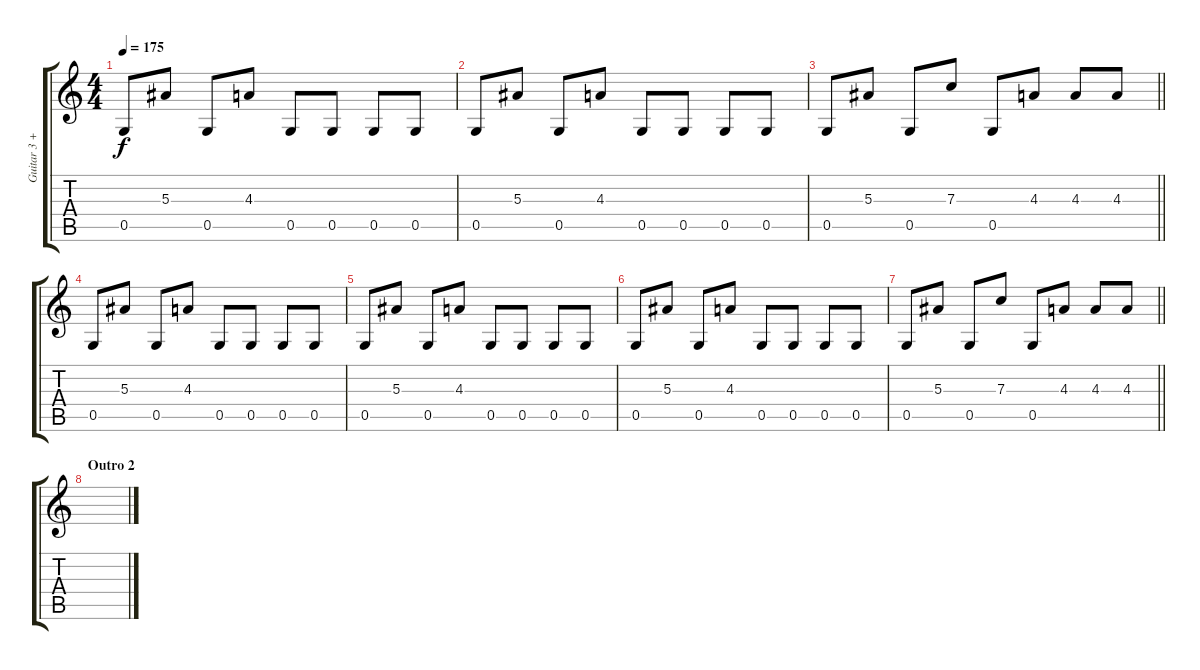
\track ("Guitar 3 + Slides" "Guitar 3 +") {instrument distortionguitar}
\staff {score tabs}
\tuning (D4 A3 F3 C3 G2 C2) {hide}
\ts (4 4)
\tempo 175
\clef g2
\ks c
0.5.8{dy f} 5.3.8 0.5.8 4.3.8 0.5.8 0.5.8 0.5.8 0.5.8 |
0.5.8 5.3.8 0.5.8 4.3.8 0.5.8 0.5.8 0.5.8 0.5.8 |
\barLineRight lightlight
0.5.8 5.3.8 0.5.8 7.3.8 0.5.8 4.3.8 4.3.8 4.3.8 |
0.5.8 5.3.8 0.5.8 4.3.8 0.5.8 0.5.8 0.5.8 0.5.8 |
0.5.8 5.3.8 0.5.8 4.3.8 0.5.8 0.5.8 0.5.8 0.5.8 |
0.5.8 5.3.8 0.5.8 4.3.8 0.5.8 0.5.8 0.5.8 0.5.8 |
\barLineRight lightlight
0.5.8 5.3.8 0.5.8 7.3.8 0.5.8 4.3.8 4.3.8 4.3.8 |
\section ("" "Outro 2")
